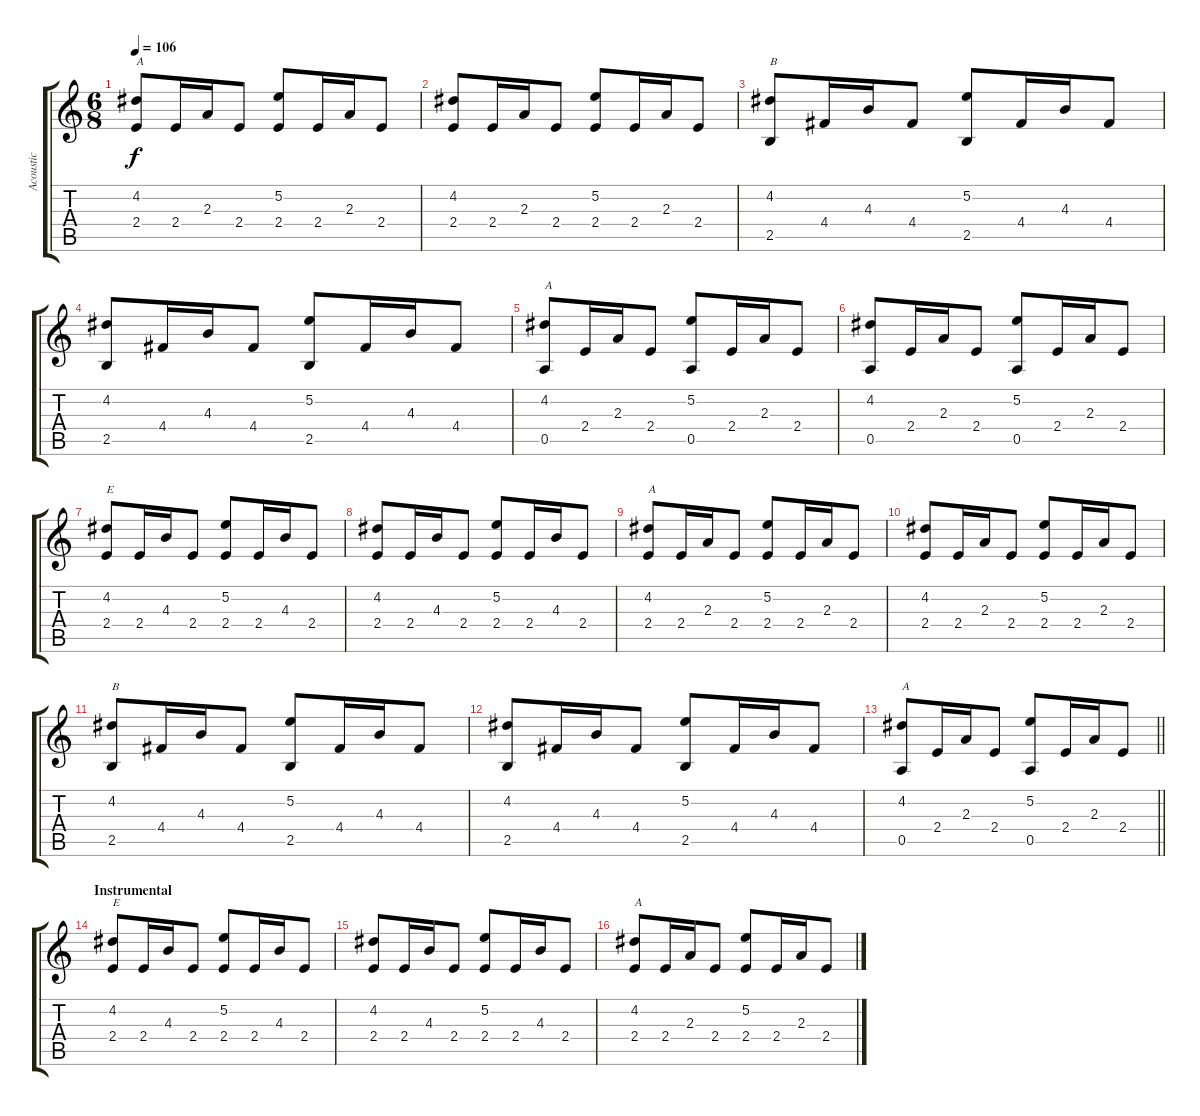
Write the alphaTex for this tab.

\track ("Acoustic" "Acoustic") {instrument acousticguitarsteel}
\staff {score tabs}
\tuning (E4 B3 G3 D3 A2 E2) {hide}
\ts (6 8)
\tempo 106
\clef g2
\ks c
(4.2 2.4).8{txt "A" dy f} 2.4.16 2.3.16 2.4.8 (5.2 2.4).8 2.4.16 2.3.16 2.4.8 |
(4.2 2.4).8 2.4.16 2.3.16 2.4.8 (5.2 2.4).8 2.4.16 2.3.16 2.4.8 |
(4.2 2.5).8{txt "B"} 4.4.16 4.3.16 4.4.8 (5.2 2.5).8 4.4.16 4.3.16 4.4.8 |
(4.2 2.5).8 4.4.16 4.3.16 4.4.8 (5.2 2.5).8 4.4.16 4.3.16 4.4.8 |
(4.2 0.5).8{txt "A"} 2.4.16 2.3.16 2.4.8 (5.2 0.5).8 2.4.16 2.3.16 2.4.8 |
(4.2 0.5).8 2.4.16 2.3.16 2.4.8 (5.2 0.5).8 2.4.16 2.3.16 2.4.8 |
(4.2 2.4).8{txt "E"} 2.4.16 4.3.16 2.4.8 (5.2 2.4).8 2.4.16 4.3.16 2.4.8 |
(4.2 2.4).8 2.4.16 4.3.16 2.4.8 (5.2 2.4).8 2.4.16 4.3.16 2.4.8 |
(4.2 2.4).8{txt "A"} 2.4.16 2.3.16 2.4.8 (5.2 2.4).8 2.4.16 2.3.16 2.4.8 |
(4.2 2.4).8 2.4.16 2.3.16 2.4.8 (5.2 2.4).8 2.4.16 2.3.16 2.4.8 |
(4.2 2.5).8{txt "B"} 4.4.16 4.3.16 4.4.8 (5.2 2.5).8 4.4.16 4.3.16 4.4.8 |
(4.2 2.5).8 4.4.16 4.3.16 4.4.8 (5.2 2.5).8 4.4.16 4.3.16 4.4.8 |
\barLineRight lightlight
(4.2 0.5).8{txt "A"} 2.4.16 2.3.16 2.4.8 (5.2 0.5).8 2.4.16 2.3.16 2.4.8 |
\section ("" "Instrumental")
(4.2 2.4).8{txt "E"} 2.4.16 4.3.16 2.4.8 (5.2 2.4).8 2.4.16 4.3.16 2.4.8 |
(4.2 2.4).8 2.4.16 4.3.16 2.4.8 (5.2 2.4).8 2.4.16 4.3.16 2.4.8 |
(4.2 2.4).8{txt "A"} 2.4.16 2.3.16 2.4.8 (5.2 2.4).8 2.4.16 2.3.16 2.4.8
